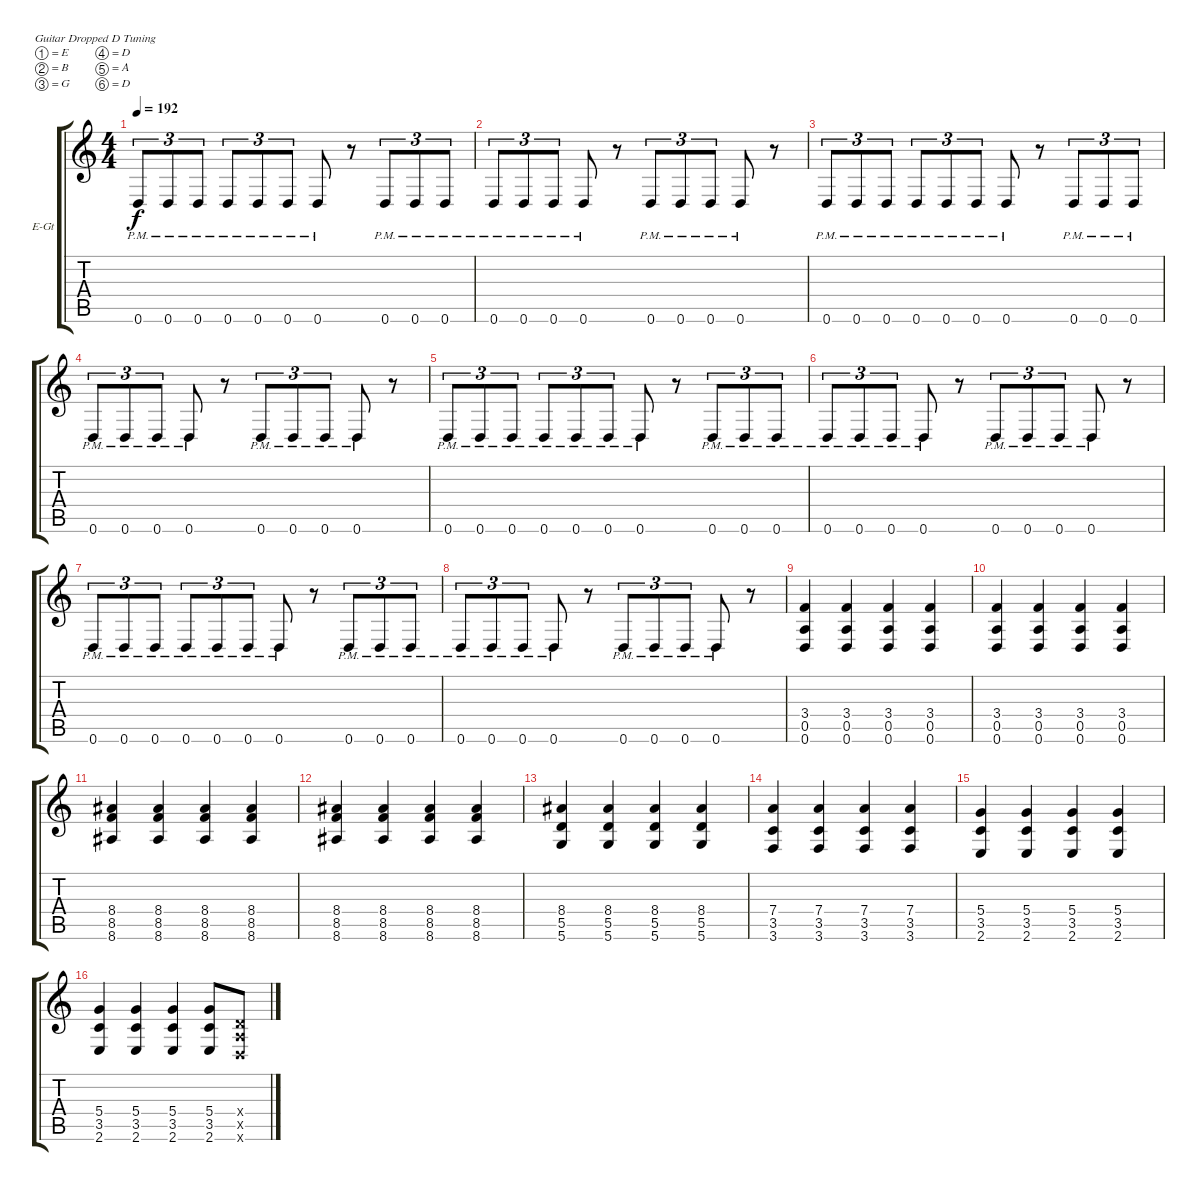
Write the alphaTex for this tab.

\defaultSystemsLayout 4
\bracketExtendMode groupsimilarinstruments
\firstSystemTrackNameOrientation horizontal
\otherSystemsTrackNameOrientation horizontal
\track ("Electric Guitar" "E-Gt") {instrument distortionguitar}
\staff {score tabs}
\tuning (E4 B3 G3 D3 A2 D2)
\ts (4 4)
\tempo 192
\clef g2
\ks c
0.6{pm}.8{tu (3 2) dy f instrument distortionguitar} 0.6{pm}.8{tu (3 2)} 0.6{pm}.8{tu (3 2)} 0.6{pm}.8{tu (3 2)} 0.6{pm}.8{tu (3 2)} 0.6{pm}.8{tu (3 2)} 0.6{pm}.8 r.8 0.6{pm}.8{tu (3 2)} 0.6{pm}.8{tu (3 2)} 0.6{pm}.8{tu (3 2)} |
0.6{pm}.8{tu (3 2)} 0.6{pm}.8{tu (3 2)} 0.6{pm}.8{tu (3 2)} 0.6{pm}.8 r.8 0.6{pm}.8{tu (3 2)} 0.6{pm}.8{tu (3 2)} 0.6{pm}.8{tu (3 2)} 0.6{pm}.8 r.8 |
0.6{pm}.8{tu (3 2)} 0.6{pm}.8{tu (3 2)} 0.6{pm}.8{tu (3 2)} 0.6{pm}.8{tu (3 2)} 0.6{pm}.8{tu (3 2)} 0.6{pm}.8{tu (3 2)} 0.6{pm}.8 r.8 0.6{pm}.8{tu (3 2)} 0.6{pm}.8{tu (3 2)} 0.6{pm}.8{tu (3 2)} |
0.6{pm}.8{tu (3 2)} 0.6{pm}.8{tu (3 2)} 0.6{pm}.8{tu (3 2)} 0.6{pm}.8 r.8 0.6{pm}.8{tu (3 2)} 0.6{pm}.8{tu (3 2)} 0.6{pm}.8{tu (3 2)} 0.6{pm}.8 r.8 |
0.6{pm}.8{tu (3 2)} 0.6{pm}.8{tu (3 2)} 0.6{pm}.8{tu (3 2)} 0.6{pm}.8{tu (3 2)} 0.6{pm}.8{tu (3 2)} 0.6{pm}.8{tu (3 2)} 0.6{pm}.8 r.8 0.6{pm}.8{tu (3 2)} 0.6{pm}.8{tu (3 2)} 0.6{pm}.8{tu (3 2)} |
0.6{pm}.8{tu (3 2)} 0.6{pm}.8{tu (3 2)} 0.6{pm}.8{tu (3 2)} 0.6{pm}.8 r.8 0.6{pm}.8{tu (3 2)} 0.6{pm}.8{tu (3 2)} 0.6{pm}.8{tu (3 2)} 0.6{pm}.8 r.8 |
0.6{pm}.8{tu (3 2)} 0.6{pm}.8{tu (3 2)} 0.6{pm}.8{tu (3 2)} 0.6{pm}.8{tu (3 2)} 0.6{pm}.8{tu (3 2)} 0.6{pm}.8{tu (3 2)} 0.6{pm}.8 r.8 0.6{pm}.8{tu (3 2)} 0.6{pm}.8{tu (3 2)} 0.6{pm}.8{tu (3 2)} |
0.6{pm}.8{tu (3 2)} 0.6{pm}.8{tu (3 2)} 0.6{pm}.8{tu (3 2)} 0.6{pm}.8 r.8 0.6{pm}.8{tu (3 2)} 0.6{pm}.8{tu (3 2)} 0.6{pm}.8{tu (3 2)} 0.6{pm}.8 r.8 |
(0.6 0.5 3.4).4 (3.4 0.6 0.5).4 (3.4 0.6 0.5).4 (3.4 0.5 0.6).4 |
(0.6 0.5 3.4).4 (0.6 0.5 3.4).4 (0.6 0.5 3.4).4 (0.6 0.5 3.4).4 |
(8.4 8.5 8.6).4 (8.4 8.5 8.6).4 (8.4 8.5 8.6).4 (8.4 8.5 8.6).4 |
(8.6 8.5 8.4).4 (8.6 8.5 8.4).4 (8.6 8.5 8.4).4 (8.6 8.5 8.4).4 |
(8.4 5.5 5.6).4 (8.4 5.5 5.6).4 (8.4 5.5 5.6).4 (8.4 5.5 5.6).4 |
(3.6 3.5 7.4).4 (3.6 3.5 7.4).4 (3.6 3.5 7.4).4 (3.6 3.5 7.4).4 |
(5.4 3.5 2.6).4 (5.4 3.5 2.6).4 (5.4 3.5 2.6).4 (5.4 3.5 2.6).4 |
(2.6 3.5 5.4).4 (2.6 3.5 5.4).4 (2.6 3.5 5.4).4 (2.6 3.5 5.4).8 (0.6{x} 0.5{x} 0.4{x}).8
